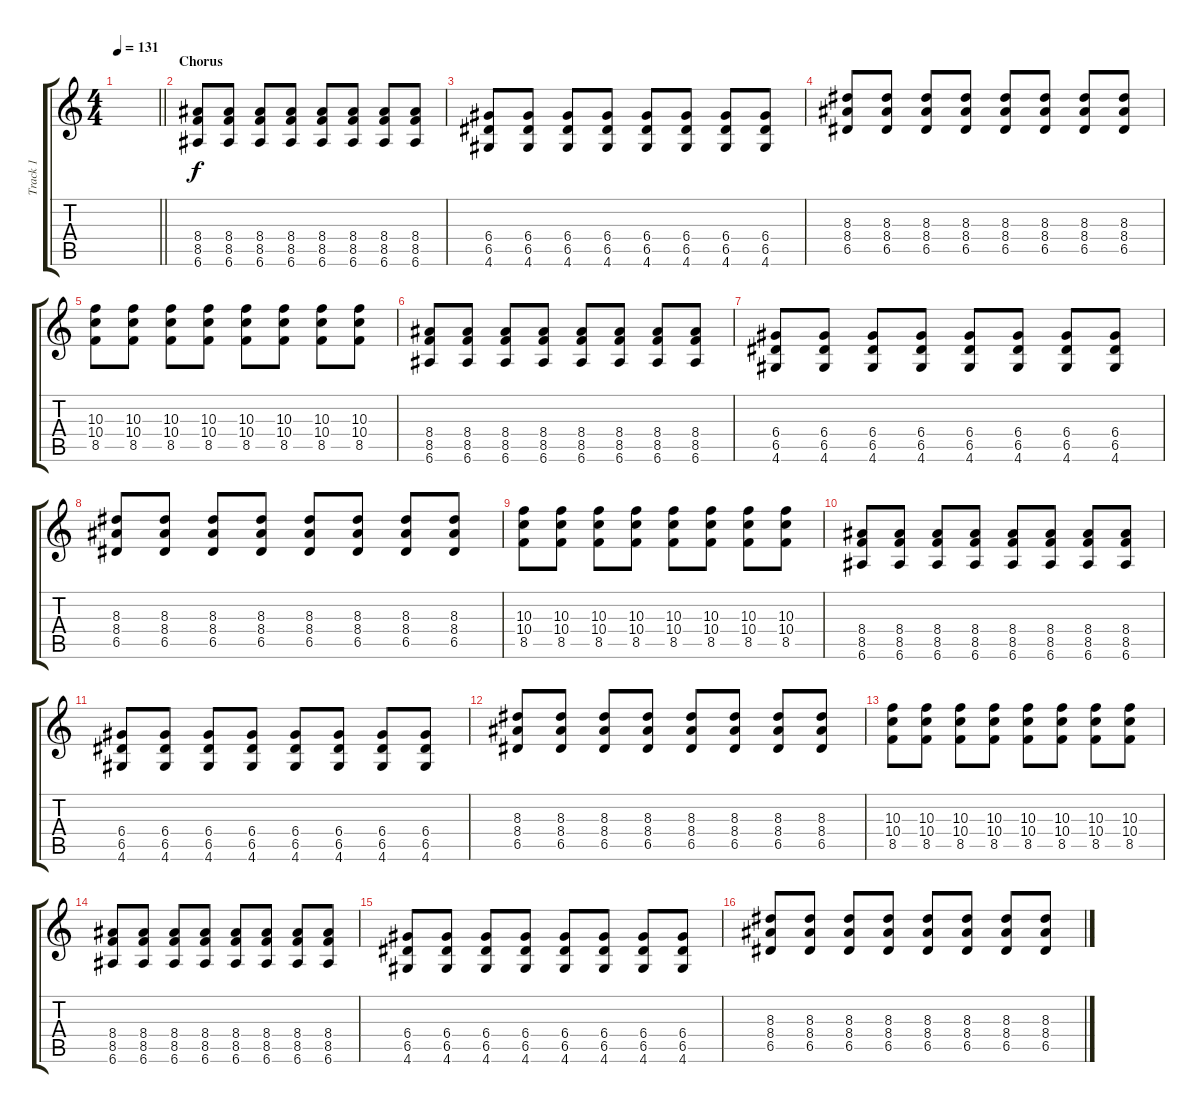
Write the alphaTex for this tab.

\track ("Track 1" "Track 1") {instrument overdrivenguitar}
\staff {score tabs}
\tuning (E4 B3 G3 D3 A2 E2) {hide}
\ts (4 4)
\tempo 131
\clef g2
\barLineRight lightlight
\ks c
|
\section ("" "Chorus")
(8.4 8.5 6.6).8 (8.4 8.5 6.6).8 (8.4 8.5 6.6).8 (8.4 8.5 6.6).8 (8.4 8.5 6.6).8 (8.4 8.5 6.6).8 (8.4 8.5 6.6).8 (8.4 8.5 6.6).8 |
(6.4 6.5 4.6).8 (6.4 6.5 4.6).8 (6.4 6.5 4.6).8 (6.4 6.5 4.6).8 (6.4 6.5 4.6).8 (6.4 6.5 4.6).8 (6.4 6.5 4.6).8 (6.4 6.5 4.6).8 |
(8.3 8.4 6.5).8 (8.3 8.4 6.5).8 (8.3 8.4 6.5).8 (8.3 8.4 6.5).8 (8.3 8.4 6.5).8 (8.3 8.4 6.5).8 (8.3 8.4 6.5).8 (8.3 8.4 6.5).8 |
(10.3 10.4 8.5).8 (10.3 10.4 8.5).8 (10.3 10.4 8.5).8 (10.3 10.4 8.5).8 (10.3 10.4 8.5).8 (10.3 10.4 8.5).8 (10.3 10.4 8.5).8 (10.3 10.4 8.5).8 |
(8.4 8.5 6.6).8 (8.4 8.5 6.6).8 (8.4 8.5 6.6).8 (8.4 8.5 6.6).8 (8.4 8.5 6.6).8 (8.4 8.5 6.6).8 (8.4 8.5 6.6).8 (8.4 8.5 6.6).8 |
(6.4 6.5 4.6).8 (6.4 6.5 4.6).8 (6.4 6.5 4.6).8 (6.4 6.5 4.6).8 (6.4 6.5 4.6).8 (6.4 6.5 4.6).8 (6.4 6.5 4.6).8 (6.4 6.5 4.6).8 |
(8.3 8.4 6.5).8 (8.3 8.4 6.5).8 (8.3 8.4 6.5).8 (8.3 8.4 6.5).8 (8.3 8.4 6.5).8 (8.3 8.4 6.5).8 (8.3 8.4 6.5).8 (8.3 8.4 6.5).8 |
(10.3 10.4 8.5).8 (10.3 10.4 8.5).8 (10.3 10.4 8.5).8 (10.3 10.4 8.5).8 (10.3 10.4 8.5).8 (10.3 10.4 8.5).8 (10.3 10.4 8.5).8 (10.3 10.4 8.5).8 |
(8.4 8.5 6.6).8 (8.4 8.5 6.6).8 (8.4 8.5 6.6).8 (8.4 8.5 6.6).8 (8.4 8.5 6.6).8 (8.4 8.5 6.6).8 (8.4 8.5 6.6).8 (8.4 8.5 6.6).8 |
(6.4 6.5 4.6).8 (6.4 6.5 4.6).8 (6.4 6.5 4.6).8 (6.4 6.5 4.6).8 (6.4 6.5 4.6).8 (6.4 6.5 4.6).8 (6.4 6.5 4.6).8 (6.4 6.5 4.6).8 |
(8.3 8.4 6.5).8 (8.3 8.4 6.5).8 (8.3 8.4 6.5).8 (8.3 8.4 6.5).8 (8.3 8.4 6.5).8 (8.3 8.4 6.5).8 (8.3 8.4 6.5).8 (8.3 8.4 6.5).8 |
(10.3 10.4 8.5).8 (10.3 10.4 8.5).8 (10.3 10.4 8.5).8 (10.3 10.4 8.5).8 (10.3 10.4 8.5).8 (10.3 10.4 8.5).8 (10.3 10.4 8.5).8 (10.3 10.4 8.5).8 |
(8.4 8.5 6.6).8 (8.4 8.5 6.6).8 (8.4 8.5 6.6).8 (8.4 8.5 6.6).8 (8.4 8.5 6.6).8 (8.4 8.5 6.6).8 (8.4 8.5 6.6).8 (8.4 8.5 6.6).8 |
(6.4 6.5 4.6).8 (6.4 6.5 4.6).8 (6.4 6.5 4.6).8 (6.4 6.5 4.6).8 (6.4 6.5 4.6).8 (6.4 6.5 4.6).8 (6.4 6.5 4.6).8 (6.4 6.5 4.6).8 |
(8.3 8.4 6.5).8 (8.3 8.4 6.5).8 (8.3 8.4 6.5).8 (8.3 8.4 6.5).8 (8.3 8.4 6.5).8 (8.3 8.4 6.5).8 (8.3 8.4 6.5).8 (8.3 8.4 6.5).8
